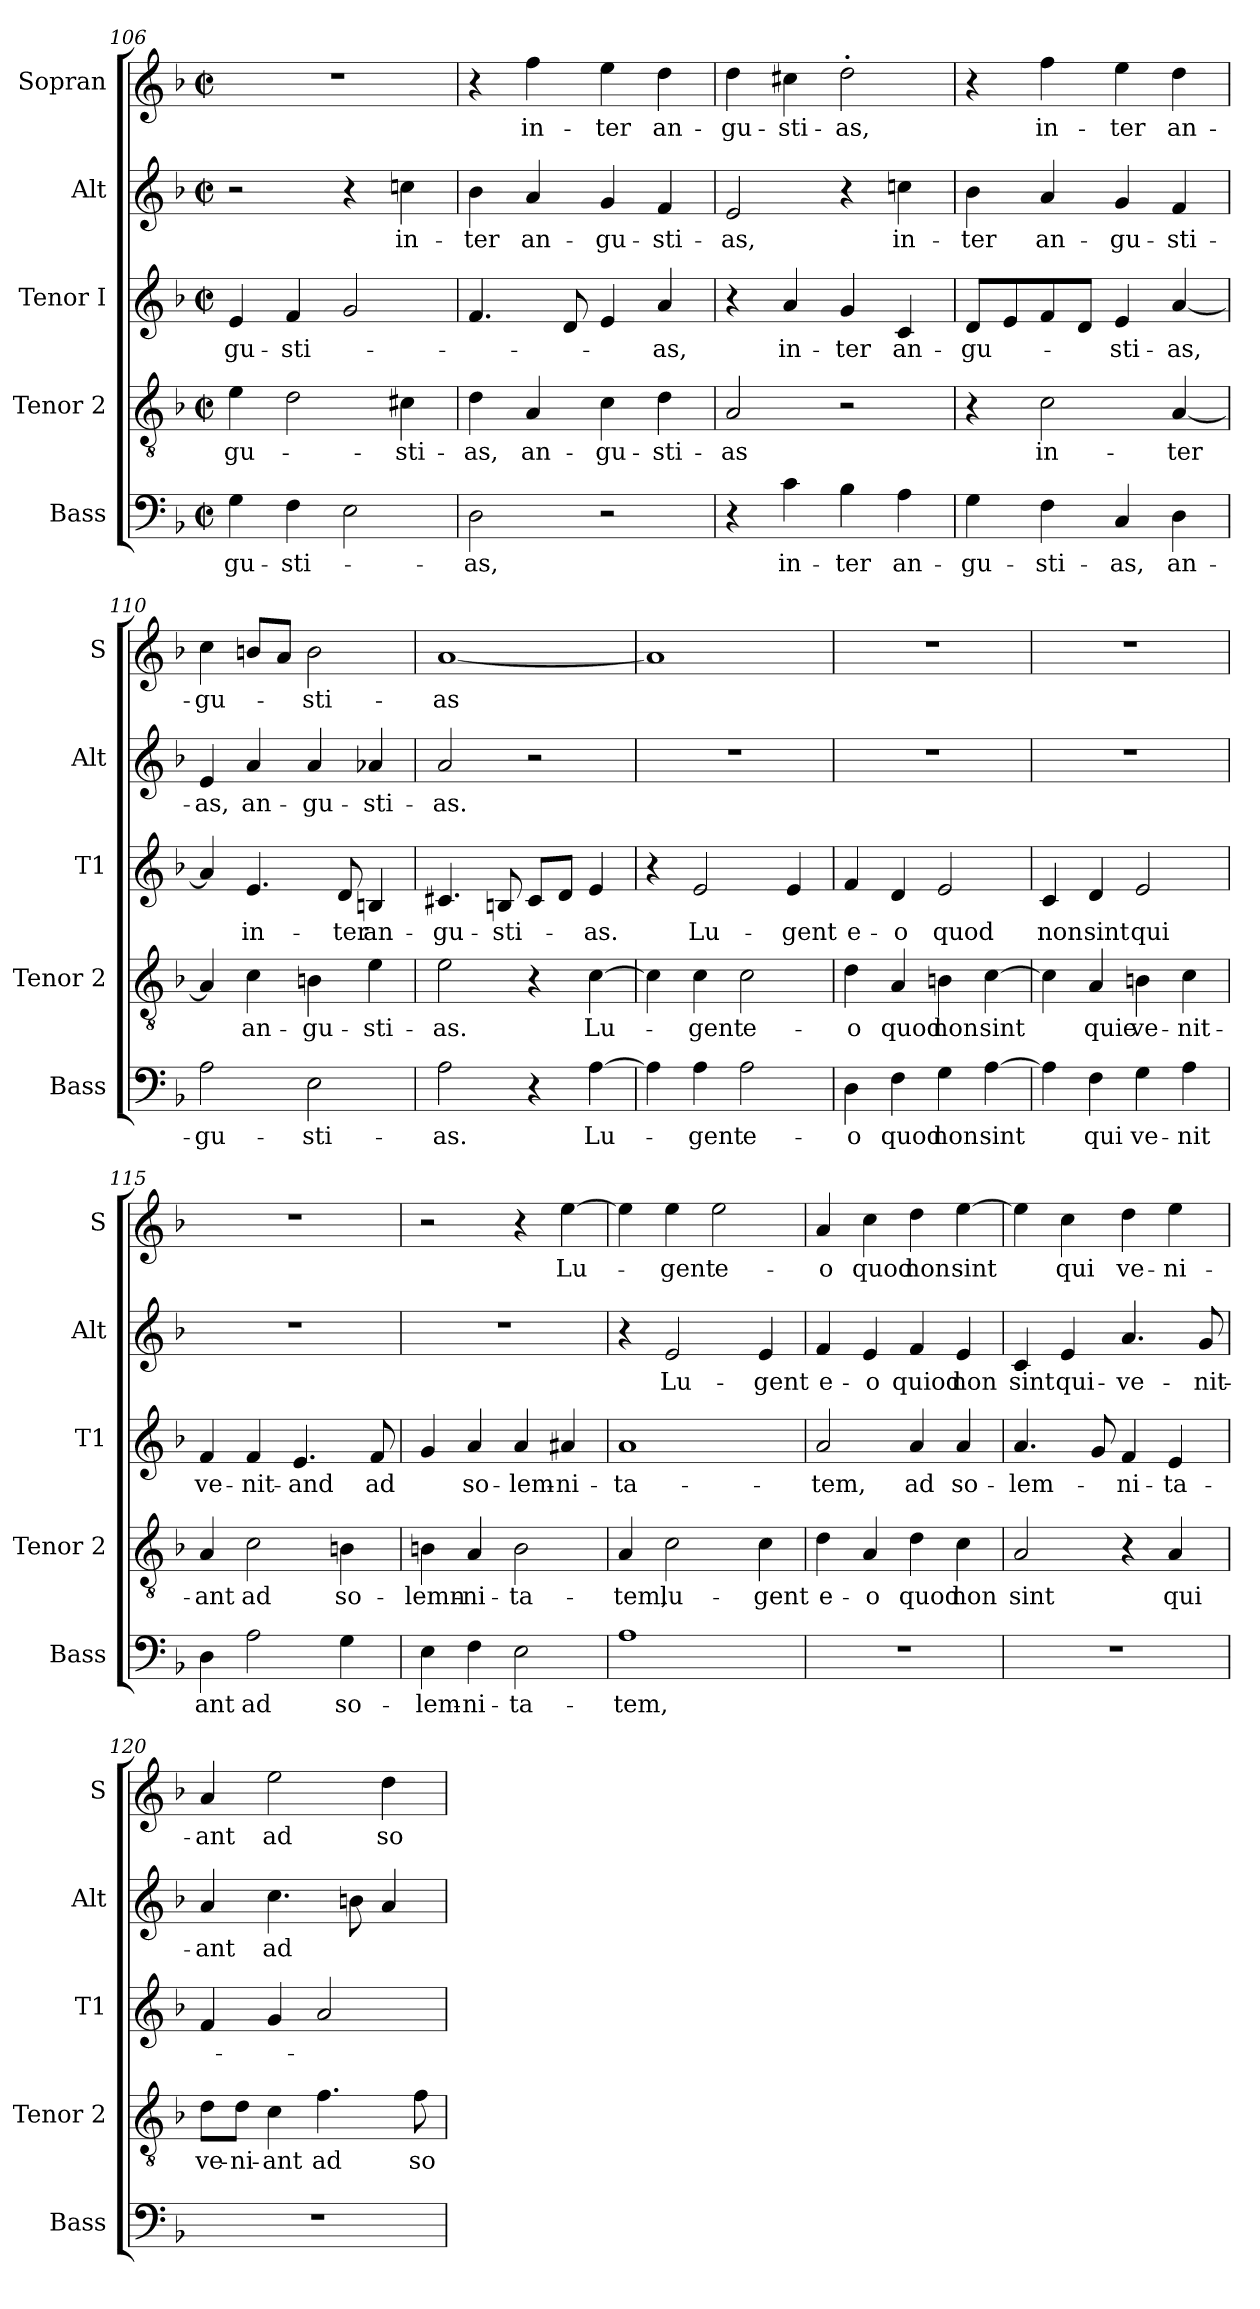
**kern	**text	**kern	**text	**kern	**text	**kern	**text	**kern	**text
*part5	*part5	*part4	*part4	*part3	*part3	*part2	*part2	*part1	*part1
*staff5	*staff5	*staff4	*staff4	*staff3	*staff3	*staff2	*staff2	*staff1	*staff1
*I"Bass	*	*I"Tenor 2	*	*I"Tenor I	*	*I"Alt	*	*I"Sopran	*
*I'Bass	*	*I'Tenor 2	*	*I'T1	*	*I'Alt	*	*I'S	*
*clefF4	*	*clefGv2	*	*clefG2	*	*clefG2	*	*clefG2	*
*k[b-]	*	*k[b-]	*	*k[b-]	*	*k[b-]	*	*k[b-]	*
*M2/2	*	*M2/2	*	*M2/2	*	*M2/2	*	*M2/2	*
*met(c|)	*	*met(c|)	*	*met(c|)	*	*met(c|)	*	*met(c|)	*
=106	=106	=106	=106	=106	=106	=106	=106	=106	=106
!	!LO:LY:b	!	!LO:LY:b	!	!LO:LY:b	!	!	!	!
4G\	-gu-	4e\	-gu-	4e/	-gu-	2r	.	1r	.
!	!LO:LY:b	!	!	!	!LO:LY:b	!	!	!	!
4F\	-sti-	2d\	.	4f/	-sti-	.	.	.	.
2E\	.	.	.	2g/	.	4r	.	.	.
!	!	!	!LO:LY:b	!	!	!	!LO:LY:b	!	!
.	.	4c#X\	-sti-	.	.	4ccni\	in-	.	.
=107	=107	=107	=107	=107	=107	=107	=107	=107	=107
!	!LO:LY:b	!	!LO:LY:b	!	!	!	!LO:LY:b	!	!
2D\	-as,	4d\	-as,	4.f/	.	4b-\	-ter	4r	.
!	!	!	!LO:LY:b	!	!	!	!LO:LY:b	!	!LO:LY:b
.	.	4A/	an-	.	.	4a/	an-	4ff\	in-
.	.	.	.	8d/	.	.	.	.	.
!	!	!	!LO:LY:b	!	!	!	!LO:LY:b	!	!LO:LY:b
2r	.	4c\	-gu-	4e/	.	4g/	-gu-	4ee\	-ter
!	!	!	!LO:LY:b	!	!LO:LY:b	!	!LO:LY:b	!	!LO:LY:b
.	.	4d\	-sti-	4a/	-as,	4f/	-sti-	4dd\	an-
=108	=108	=108	=108	=108	=108	=108	=108	=108	=108
!	!	!	!LO:LY:b	!	!	!	!LO:LY:b	!	!LO:LY:b
4r	.	2A/	-as	4r	.	2e/	-as,	4dd\	-gu-
!	!LO:LY:b	!	!	!	!LO:LY:b	!	!	!	!LO:LY:b
4c\	in-	.	.	4a/	in-	.	.	4cc#X\	-sti-
!	!LO:LY:b	!	!	!	!LO:LY:b	!	!	!	!LO:LY:b
4B-\	-ter	2r	.	4g/	-ter	4r	.	2dd'\	-as,
!	!LO:LY:b	!	!	!	!LO:LY:b	!	!LO:LY:b	!	!
4A\	an-	.	.	4c/	an-	4ccni\	in-	.	.
=109	=109	=109	=109	=109	=109	=109	=109	=109	=109
!	!LO:LY:b	!	!	!	!LO:LY:b	!	!LO:LY:b	!	!
4G\	-gu-	4r	.	8d/L	-gu-	4b-\	-ter	4r	.
.	.	.	.	8e/	.	.	.	.	.
!	!LO:LY:b	!	!LO:LY:b	!	!	!	!LO:LY:b	!	!LO:LY:b
4F\	-sti-	2c\	in-	8f/	.	4a/	an-	4ff\	in-
.	.	.	.	8d/J	.	.	.	.	.
!	!LO:LY:b	!	!	!	!LO:LY:b	!	!LO:LY:b	!	!LO:LY:b
4C/	-as,	.	.	4e/	-sti-	4g/	-gu-	4ee\	-ter
!	!LO:LY:b	!	!LO:LY:b	!	!LO:LY:b	!	!LO:LY:b	!	!LO:LY:b
4D\	an-	[4A/	-ter	[4a/	-as,	4f/	-sti-	4dd\	an-
!!LO:LB:g=z
=110	=110	=110	=110	=110	=110	=110	=110	=110	=110
!	!LO:LY:b	!	!	!	!	!	!LO:LY:b	!	!LO:LY:b
2A\	-gu-	4A/]	.	4a/]	.	4e/	-as,	4cc\	-gu-
!	!	!	!LO:LY:b	!	!LO:LY:b	!	!LO:LY:b	!	!
.	.	4c\	an-	4.e/	in-	4a/	an-	8bn/L	.
.	.	.	.	.	.	.	.	8a/J	.
!	!LO:LY:b	!	!LO:LY:b	!	!	!	!LO:LY:b	!	!LO:LY:b
2E\	-sti-	4Bn\	-gu-	.	.	4a/	-gu-	2b\	-sti-
!	!	!	!	!	!LO:LY:b	!	!	!	!
.	.	.	.	8d/	-ter	.	.	.	.
!	!	!	!LO:LY:b	!	!LO:LY:b	!	!LO:LY:b	!	!
.	.	4e\	-sti-	4Bn/	an-	4a-X/	-sti-	.	.
=111	=111	=111	=111	=111	=111	=111	=111	=111	=111
!	!LO:LY:b	!	!LO:LY:b	!	!LO:LY:b	!	!LO:LY:b	!	!LO:LY:b
2A\	-as.	2e\	-as.	4.c#X/	-gu-	2a/	-as.	[1a	-as
!	!	!	!	!	!LO:LY:b	!	!	!	!
.	.	.	.	8Bn/	-sti-	.	.	.	.
4r	.	4r	.	8c#/L	.	2r	.	.	.
.	.	.	.	8d/J	.	.	.	.	.
!	!LO:LY:b	!	!LO:LY:b	!	!LO:LY:b	!	!	!	!
[4A\	Lu-	[4c\	Lu-	4e/	-as.	.	.	.	.
=112	=112	=112	=112	=112	=112	=112	=112	=112	=112
4A\]	.	4c\]	.	4r	.	1r	.	1a]	.
!	!LO:LY:b	!	!LO:LY:b	!	!LO:LY:b	!	!	!	!
4A\	-gent	4c\	-gent	2e/	Lu-	.	.	.	.
!	!LO:LY:b	!	!LO:LY:b	!	!	!	!	!	!
2A\	e-	2c\	e-	.	.	.	.	.	.
!	!	!	!	!	!LO:LY:b	!	!	!	!
.	.	.	.	4e/	-gent	.	.	.	.
=113	=113	=113	=113	=113	=113	=113	=113	=113	=113
!	!LO:LY:b	!	!LO:LY:b	!	!LO:LY:b	!	!	!	!
4D\	-o	4d\	-o	4f/	e-	1r	.	1r	.
!	!LO:LY:b	!	!LO:LY:b	!	!LO:LY:b	!	!	!	!
4F\	quod	4A/	quod	4d/	-o	.	.	.	.
!	!LO:LY:b	!	!LO:LY:b	!	!LO:LY:b	!	!	!	!
4G\	non	4Bn\	non	2e/	quod	.	.	.	.
!	!LO:LY:b	!	!LO:LY:b	!	!	!	!	!	!
[4A\	sint	[4c\	sint	.	.	.	.	.	.
!!LO:PB:g=z
=114	=114	=114	=114	=114	=114	=114	=114	=114	=114
!	!	!	!	!	!LO:LY:b	!	!	!	!
4A\]	.	4c\]	.	4c/	non	1r	.	1r	.
!	!LO:LY:b	!	!LO:LY:b	!	!LO:LY:b	!	!	!	!
4F\	qui	4A/	quie	4d/	sint	.	.	.	.
!	!LO:LY:b	!	!LO:LY:b	!	!LO:LY:b	!	!	!	!
4G\	ve-	4Bn\	ve-	2e/	qui	.	.	.	.
!	!LO:LY:b	!	!LO:LY:b	!	!	!	!	!	!
4A\	-nit	4c\	-nit-	.	.	.	.	.	.
=115	=115	=115	=115	=115	=115	=115	=115	=115	=115
!	!LO:LY:b	!	!LO:LY:b	!	!LO:LY:b	!	!	!	!
4D\	ant	4A/	-ant	4f/	ve-	1r	.	1r	.
!	!LO:LY:b	!	!LO:LY:b	!	!LO:LY:b	!	!	!	!
2A\	ad	2c\	ad	4f/	-nit-	.	.	.	.
!	!	!	!	!	!LO:LY:b	!	!	!	!
.	.	.	.	4.e/	-and	.	.	.	.
!	!LO:LY:b	!	!LO:LY:b	!	!	!	!	!	!
4G\	so-	4Bn\	so-	.	.	.	.	.	.
!	!	!	!	!	!LO:LY:b	!	!	!	!
.	.	.	.	8f/	ad	.	.	.	.
=116	=116	=116	=116	=116	=116	=116	=116	=116	=116
!	!LO:LY:b	!	!LO:LY:b	!	!	!	!	!	!
4E\	-lem-	4Bn\	-lemn-	4g/	.	1r	.	2r	.
!	!LO:LY:b	!	!LO:LY:b	!	!LO:LY:b	!	!	!	!
4F\	-ni-	4A/	-ni-	4a/	so-	.	.	.	.
!	!LO:LY:b	!	!LO:LY:b	!	!LO:LY:b	!	!	!	!
2E\	-ta-	2B\	-ta-	4a/	-lem-	.	.	4r	.
!	!	!	!	!	!LO:LY:b	!	!	!	!LO:LY:b
.	.	.	.	4a#i/	-ni-	.	.	[4ee\	Lu-
=117	=117	=117	=117	=117	=117	=117	=117	=117	=117
!	!LO:LY:b	!	!LO:LY:b	!	!LO:LY:b	!	!	!	!
1A	-tem,	4A/	-tem,	1a	-ta-	4r	.	4ee\]	.
!	!	!	!LO:LY:b	!	!	!	!LO:LY:b	!	!LO:LY:b
.	.	2c\	lu-	.	.	2e/	Lu-	4ee\	-gent
!	!	!	!	!	!	!	!	!	!LO:LY:b
.	.	.	.	.	.	.	.	2ee\	e-
!	!	!	!LO:LY:b	!	!	!	!LO:LY:b	!	!
.	.	4c\	-gent	.	.	4e/	-gent	.	.
!!LO:LB:g=z
=118	=118	=118	=118	=118	=118	=118	=118	=118	=118
!	!	!	!LO:LY:b	!	!LO:LY:b	!	!LO:LY:b	!	!LO:LY:b
1r	.	4d\	e-	2a/	-tem,	4f/	e-	4a/	-o
!	!	!	!LO:LY:b	!	!	!	!LO:LY:b	!	!LO:LY:b
.	.	4A/	-o	.	.	4e/	-o	4cc\	quod
!	!	!	!LO:LY:b	!	!LO:LY:b	!	!LO:LY:b	!	!LO:LY:b
.	.	4d\	quod	4a/	ad	4f/	quiod	4dd\	non
!	!	!	!LO:LY:b	!	!LO:LY:b	!	!LO:LY:b	!	!LO:LY:b
.	.	4c\	non	4a/	so-	4e/	non	[4ee\	sint
=119	=119	=119	=119	=119	=119	=119	=119	=119	=119
!	!	!	!LO:LY:b	!	!LO:LY:b	!	!LO:LY:b	!	!
1r	.	2A/	sint	4.a/	-lem-	4c/	sint	4ee\]	.
!	!	!	!	!	!	!	!LO:LY:b	!	!LO:LY:b
.	.	.	.	.	.	4e/	qui-	4cc\	qui
.	.	.	.	8g/	.	.	.	.	.
!	!	!	!	!	!LO:LY:b	!	!LO:LY:b	!	!LO:LY:b
.	.	4r	.	4f/	-ni-	4.a/	-ve-	4dd\	ve-
!	!	!	!LO:LY:b	!	!LO:LY:b	!	!	!	!LO:LY:b
.	.	4A/	qui	4e/	-ta-	.	.	4ee\	-ni-
!	!	!	!	!	!	!	!LO:LY:b	!	!
.	.	.	.	.	.	8g/	-nit-	.	.
=120	=120	=120	=120	=120	=120	=120	=120	=120	=120
!	!	!	!LO:LY:b	!	!	!	!LO:LY:b	!	!LO:LY:b
1r	.	8d\L	ve-	4f/	.	4a/	-ant	4a/	-ant
!	!	!	!LO:LY:b	!	!	!	!	!	!
.	.	8d\J	-ni-	.	.	.	.	.	.
!	!	!	!LO:LY:b	!	!	!	!LO:LY:b	!	!LO:LY:b
.	.	4c\	-ant	4g/	.	4.cc\	ad	2ee\	ad
!	!	!	!LO:LY:b	!	!	!	!	!	!
.	.	4.f\	ad	2a/	.	.	.	.	.
.	.	.	.	.	.	8bn\	.	.	.
!	!	!	!	!	!	!	!	!	!LO:LY:b
.	.	.	.	.	.	4a/	.	4dd\	so-
!	!	!	!LO:LY:b	!	!	!	!	!	!
.	.	8f\	so-	.	.	.	.	.	.
=	=	=	=	=	=	=	=	=	=
*-	*-	*-	*-	*-	*-	*-	*-	*-	*-
